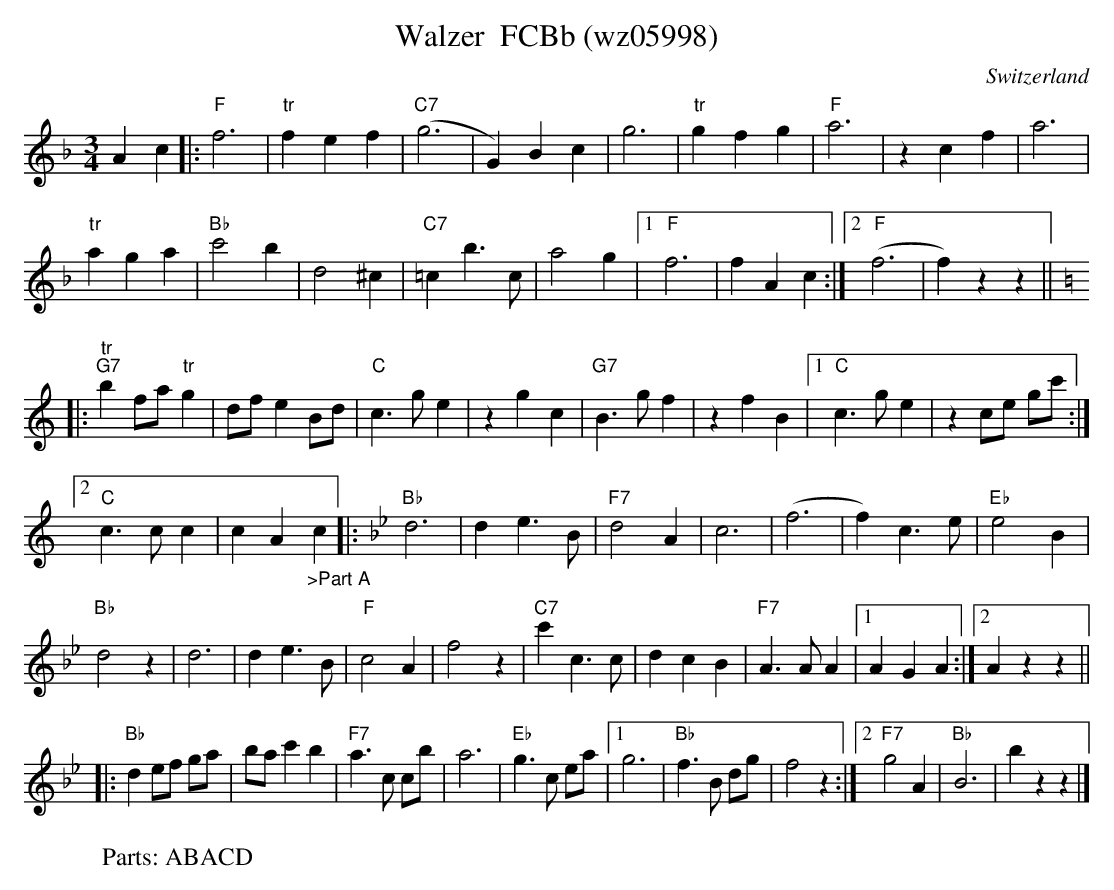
X:1
T:Walzer  FCBb (wz05998)
O:Switzerland
M:3/4
L:1/4
K:F major
Ac |: "F"f3 | "tr"fef | ("C7"g3 | G)Bc | g3 | "tr"gfg | "F"a3 | zcf | a3 |
"tr"aga | "Bb"c'2b | d2^c | "C7"=cb>c | a2g |1 "F"f3 | fAc :|2 ("F"f3 | f)zz || [K:C]
|: "tr""G7"bf/a/"tr"g | d/f/eB/d/ | "C"c>ge | zgc | "G7"B>gf | zfB |1 "C"c>ge | zc/e/ g/c'/ :|2
"C"c>cc | cA"_>Part A"c [K:Bb] |: "Bb"d3 | de>B | "F7"d2A | c3 | (f3 | f)c>e | "Eb"e2B |
"Bb"d2z | d3 | de>B | "F"c2A | f2z | "C7"c'c>c | dcB | "F7"A>AA |1 AGA :|2 Azz ||
|: "Bb"de/f/ g/a/ | b/a/c'b | "F7"a>c c/b/ | a3 | "Eb"g>c e/a/ |1 g3 | "Bb"f>B d/g/ | f2z :|2 "F7"g2A | "Bb"B3 | bzz |]
W: Parts: ABACD
